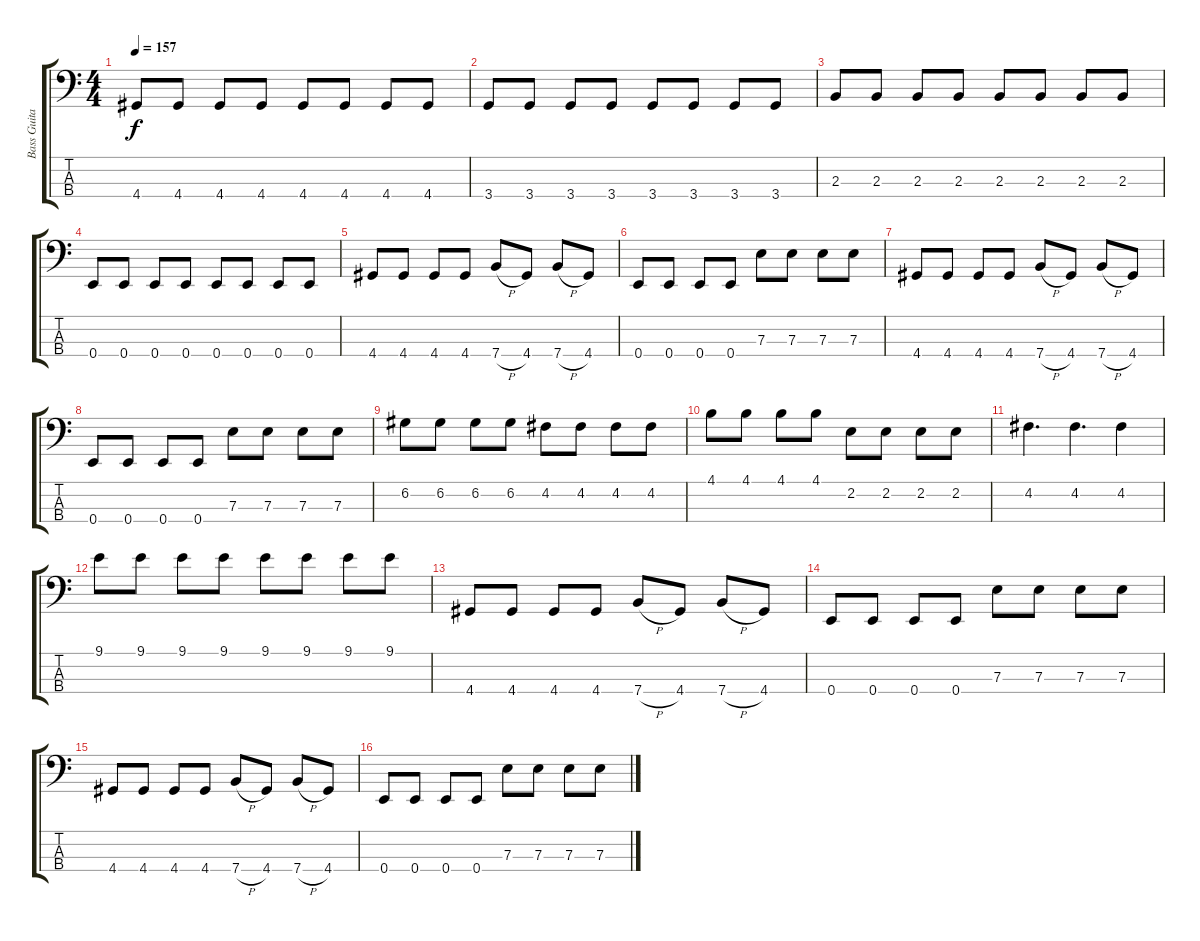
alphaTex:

\track ("Bass Guitar" "Bass Guita") {instrument electricbassfinger}
\staff {score tabs}
\tuning (G2 D2 A1 E1) {hide}
\ts (4 4)
\tempo 157
\clef f4
\ks c
4.4.8{dy f} 4.4.8 4.4.8 4.4.8 4.4.8 4.4.8 4.4.8 4.4.8 |
3.4.8 3.4.8 3.4.8 3.4.8 3.4.8 3.4.8 3.4.8 3.4.8 |
2.3.8 2.3.8 2.3.8 2.3.8 2.3.8 2.3.8 2.3.8 2.3.8 |
0.4.8 0.4.8 0.4.8 0.4.8 0.4.8 0.4.8 0.4.8 0.4.8 |
4.4.8 4.4.8 4.4.8 4.4.8 7.4{h}.8 4.4.8 7.4{h}.8 4.4.8 |
0.4.8 0.4.8 0.4.8 0.4.8 7.3.8 7.3.8 7.3.8 7.3.8 |
4.4.8 4.4.8 4.4.8 4.4.8 7.4{h}.8 4.4.8 7.4{h}.8 4.4.8 |
0.4.8 0.4.8 0.4.8 0.4.8 7.3.8 7.3.8 7.3.8 7.3.8 |
6.2.8 6.2.8 6.2.8 6.2.8 4.2.8 4.2.8 4.2.8 4.2.8 |
4.1.8 4.1.8 4.1.8 4.1.8 2.2.8 2.2.8 2.2.8 2.2.8 |
4.2.4{d} 4.2.4{d} 4.2.4 |
9.1.8 9.1.8 9.1.8 9.1.8 9.1.8 9.1.8 9.1.8 9.1.8 |
4.4.8 4.4.8 4.4.8 4.4.8 7.4{h}.8 4.4.8 7.4{h}.8 4.4.8 |
0.4.8 0.4.8 0.4.8 0.4.8 7.3.8 7.3.8 7.3.8 7.3.8 |
4.4.8 4.4.8 4.4.8 4.4.8 7.4{h}.8 4.4.8 7.4{h}.8 4.4.8 |
0.4.8 0.4.8 0.4.8 0.4.8 7.3.8 7.3.8 7.3.8 7.3.8
